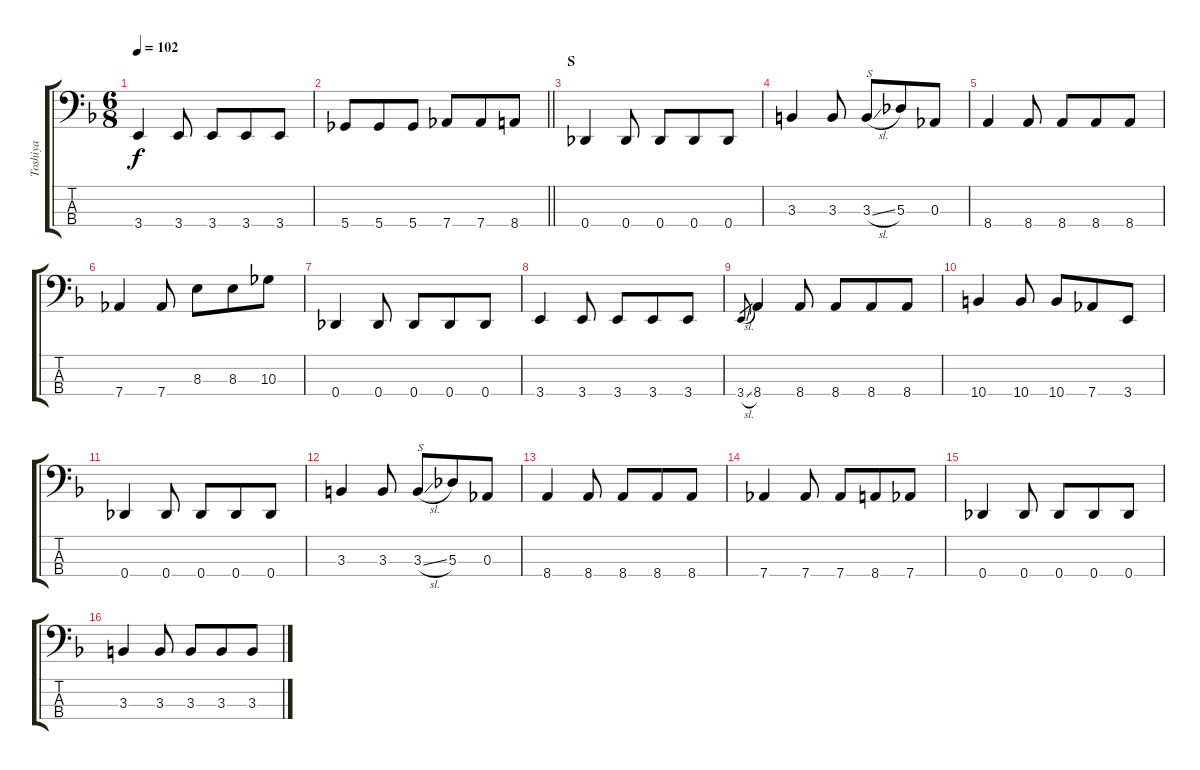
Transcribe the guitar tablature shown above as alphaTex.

\track ("Toshiya" "Toshiya") {mute instrument electricbassfinger}
\staff {score tabs}
\tuning (Gb2 Db2 Ab1 Db1) {hide}
\ts (6 8)
\tempo 102
\clef f4
\ks f
3.4.4{dy f} 3.4.8 3.4.8{beam merge} 3.4.8 3.4.8 |
\barLineRight lightlight
5.4.8 5.4.8{beam merge} 5.4.8 7.4.8 7.4.8 8.4.8 |
\section ("" "S")
0.4.4 0.4.8 0.4.8 0.4.8 0.4.8 |
3.3.4 3.3.8 3.3{sl}.8{txt "S"} 5.3.8 0.3.8 |
8.4.4 8.4.8 8.4.8 8.4.8 8.4.8 |
7.4.4 7.4.8 8.3.8 8.3.8 10.3.8 |
0.4.4 0.4.8 0.4.8 0.4.8 0.4.8 |
3.4.4 3.4.8 3.4.8 3.4.8 3.4.8 |
3.4{sl}.8{gr beam merge} 8.4.4 8.4.8 8.4.8 8.4.8 8.4.8 |
10.4.4 10.4.8 10.4.8 7.4.8 3.4.8 |
0.4.4 0.4.8 0.4.8 0.4.8 0.4.8 |
3.3.4 3.3.8 3.3{sl}.8{txt "S"} 5.3.8 0.3.8 |
8.4.4 8.4.8 8.4.8 8.4.8 8.4.8 |
7.4.4 7.4.8 7.4.8 8.4.8 7.4.8 |
0.4.4 0.4.8 0.4.8 0.4.8 0.4.8 |
3.3.4 3.3.8 3.3.8 3.3.8 3.3.8
